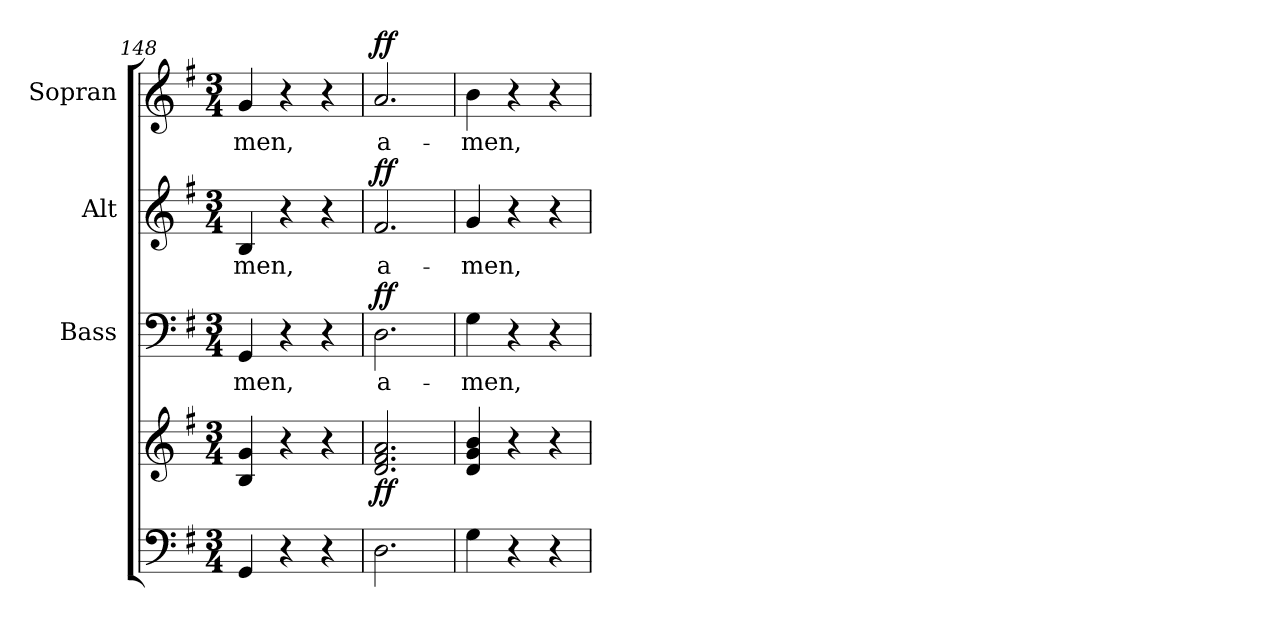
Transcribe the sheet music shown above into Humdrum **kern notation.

**kern	**kern	**dynam	**kern	**text	**dynam	**kern	**text	**dynam	**kern	**text	**dynam
*part4	*part4	*part4	*part3	*part3	*part3	*part2	*part2	*part2	*part1	*part1	*part1
*staff5	*staff4	*staff4/5	*staff3	*staff3	*staff3	*staff2	*staff2	*staff2	*staff1	*staff1	*staff1
*	*	*	*I"Bass	*	*	*I"Alt	*	*	*I"Sopran	*	*
*	*	*	*I'B.	*	*	*I'A.	*	*	*I'S.	*	*
*clefF4	*clefG2	*	*clefF4	*	*	*clefG2	*	*	*clefG2	*	*
*k[f#]	*k[f#]	*	*k[f#]	*	*	*k[f#]	*	*	*k[f#]	*	*
*G:	*G:	*	*G:	*	*	*G:	*	*	*G:	*	*
*M3/4	*M3/4	*	*M3/4	*	*	*M3/4	*	*	*M3/4	*	*
=148	=148	=148	=148	=148	=148	=148	=148	=148	=148	=148	=148
!	!	!	!	!LO:LY:b	!	!	!LO:LY:b	!	!	!LO:LY:b	!
4GG/	4B/ 4g/	.	4GG/	-men,	.	4B/	-men,	.	4g/	-men,	.
4r	4r	.	4r	.	.	4r	.	.	4r	.	.
4r	4r	.	4r	.	.	4r	.	.	4r	.	.
=149	=149	=149	=149	=149	=149	=149	=149	=149	=149	=149	=149
!	!	!LO:DY:b	!	!LO:LY:b	!LO:DY:a	!	!LO:LY:b	!LO:DY:a	!	!LO:LY:b	!LO:DY:a
2.D\	2.d/ 2.f#/ 2.a/	ff	2.D\	a-	ff	2.f#/	a-	ff	2.a/	a-	ff
=150	=150	=150	=150	=150	=150	=150	=150	=150	=150	=150	=150
!	!	!	!	!LO:LY:b	!	!	!LO:LY:b	!	!	!LO:LY:b	!
4G\	4d/ 4g/ 4b/	.	4G\	-men,	.	4g/	-men,	.	4b\	-men,	.
4r	4r	.	4r	.	.	4r	.	.	4r	.	.
4r	4r	.	4r	.	.	4r	.	.	4r	.	.
=	=	=	=	=	=	=	=	=	=	=	=
*-	*-	*-	*-	*-	*-	*-	*-	*-	*-	*-	*-
